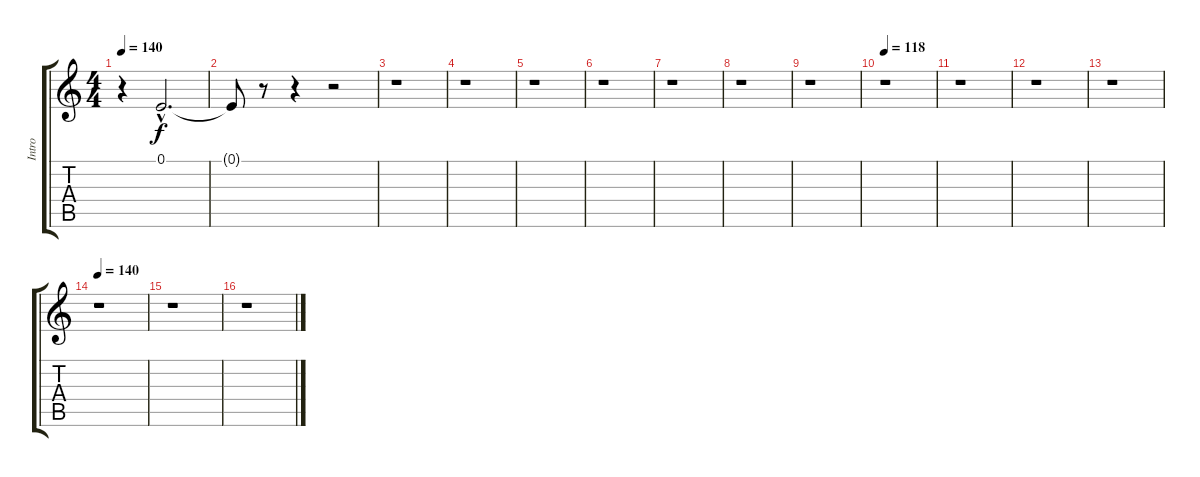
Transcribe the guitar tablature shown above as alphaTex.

\track ("Intro" "Intro") {instrument reversecymbal}
\staff {score tabs}
\tuning (E4 B3 G3 D3 A2 D2) {hide}
\ts (4 4)
\tempo 140
\clef g2
\ks c
r.4{dy f} 0.1{hac}.2{d} |
0.1{t}.8 r.8 r.4 r.2 |
r.1 |
r.1 |
r.1 |
r.1 |
r.1 |
r.1 |
r.1 |
\tempo 118
r.1 |
r.1 |
r.1 |
r.1 |
\tempo 140
r.1 |
r.1 |
r.1
